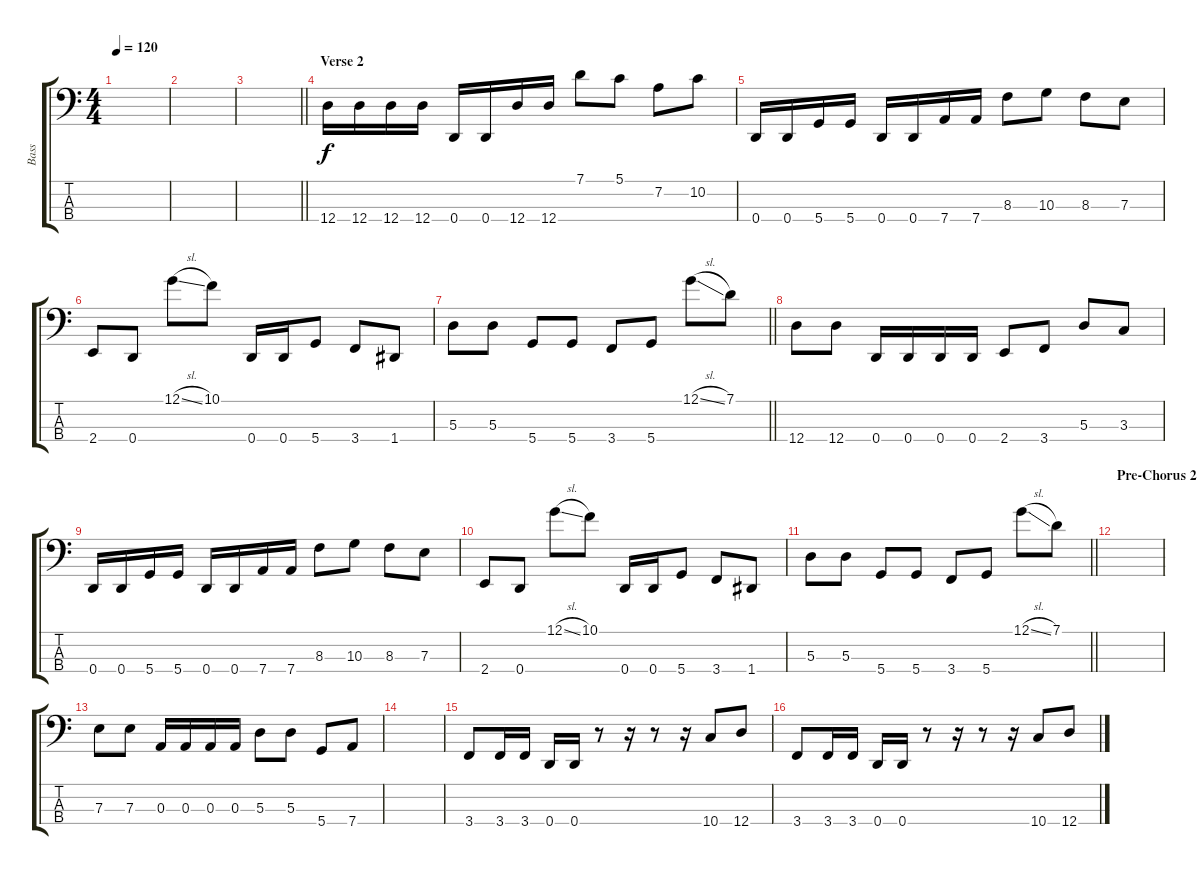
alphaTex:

\track ("Bass" "Bass") {instrument electricbassfinger}
\staff {score tabs}
\tuning (G2 D2 A1 D1) {hide}
\ts (4 4)
\tempo 120
\clef f4
\ks c
|
|
\barLineRight lightlight
|
\section ("" "Verse 2")
12.4.16 12.4.16 12.4.16 12.4.16 0.4.16 0.4.16 12.4.16 12.4.16 7.1.8 5.1.8 7.2.8 10.2.8 |
0.4.16 0.4.16 5.4.16 5.4.16 0.4.16 0.4.16 7.4.16 7.4.16 8.3.8 10.3.8 8.3.8 7.3.8 |
2.4.8 0.4.8 12.1{sl}.8 10.1.8 0.4.16 0.4.16 5.4.8 3.4.8 1.4.8 |
\barLineRight lightlight
5.3.8 5.3.8 5.4.8 5.4.8 3.4.8 5.4.8 12.1{sl}.8 7.1.8 |
12.4.8 12.4.8 0.4.16 0.4.16 0.4.16 0.4.16 2.4.8 3.4.8 5.3.8 3.3.8 |
0.4.16 0.4.16 5.4.16 5.4.16 0.4.16 0.4.16 7.4.16 7.4.16 8.3.8 10.3.8 8.3.8 7.3.8 |
2.4.8 0.4.8 12.1{sl}.8 10.1.8 0.4.16 0.4.16 5.4.8 3.4.8 1.4.8 |
\barLineRight lightlight
5.3.8 5.3.8 5.4.8 5.4.8 3.4.8 5.4.8 12.1{sl}.8 7.1.8 |
\section ("" "Pre-Chorus 2")
|
7.3.8 7.3.8 0.3.16 0.3.16 0.3.16 0.3.16 5.3.8 5.3.8 5.4.8 7.4.8 |
|
3.4.8 3.4.16 3.4.16 0.4.16 0.4.16 r.8 r.16 r.8 r.16 10.4.8 12.4.8 |
3.4.8 3.4.16 3.4.16 0.4.16 0.4.16 r.8 r.16 r.8 r.16 10.4.8 12.4.8
